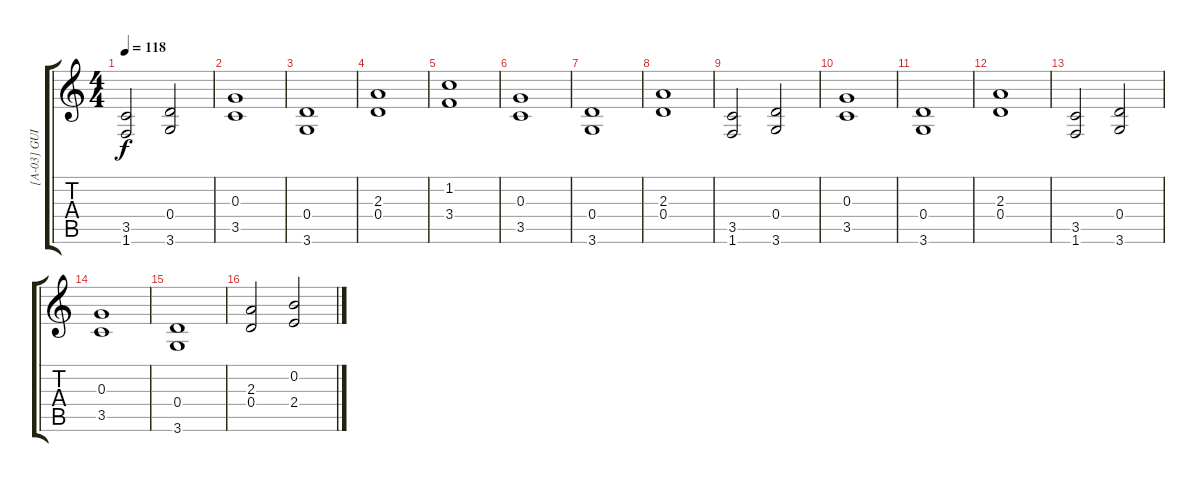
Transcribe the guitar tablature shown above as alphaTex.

\track ("[A-03] GUITER" "[A-03] GUI") {instrument distortionguitar}
\staff {score tabs}
\tuning (E4 B3 G3 D3 A2 E2) {hide}
\ts (4 4)
\tempo 118
\clef g2
\ks c
(3.5{t} 1.6{t}).2{dy f} (0.4 3.6).2 |
(0.3 3.5).1 |
(0.4 3.6).1 |
(2.3 0.4).1 |
(1.2 3.4).1 |
(0.3 3.5).1 |
(0.4 3.6).1 |
(2.3 0.4).1 |
(3.5 1.6).2 (0.4 3.6).2 |
(0.3 3.5).1 |
(0.4 3.6).1 |
(2.3 0.4).1 |
(3.5 1.6).2 (0.4 3.6).2 |
(0.3 3.5).1 |
(0.4 3.6).1 |
(2.3 0.4).2 (0.2 2.4).2
